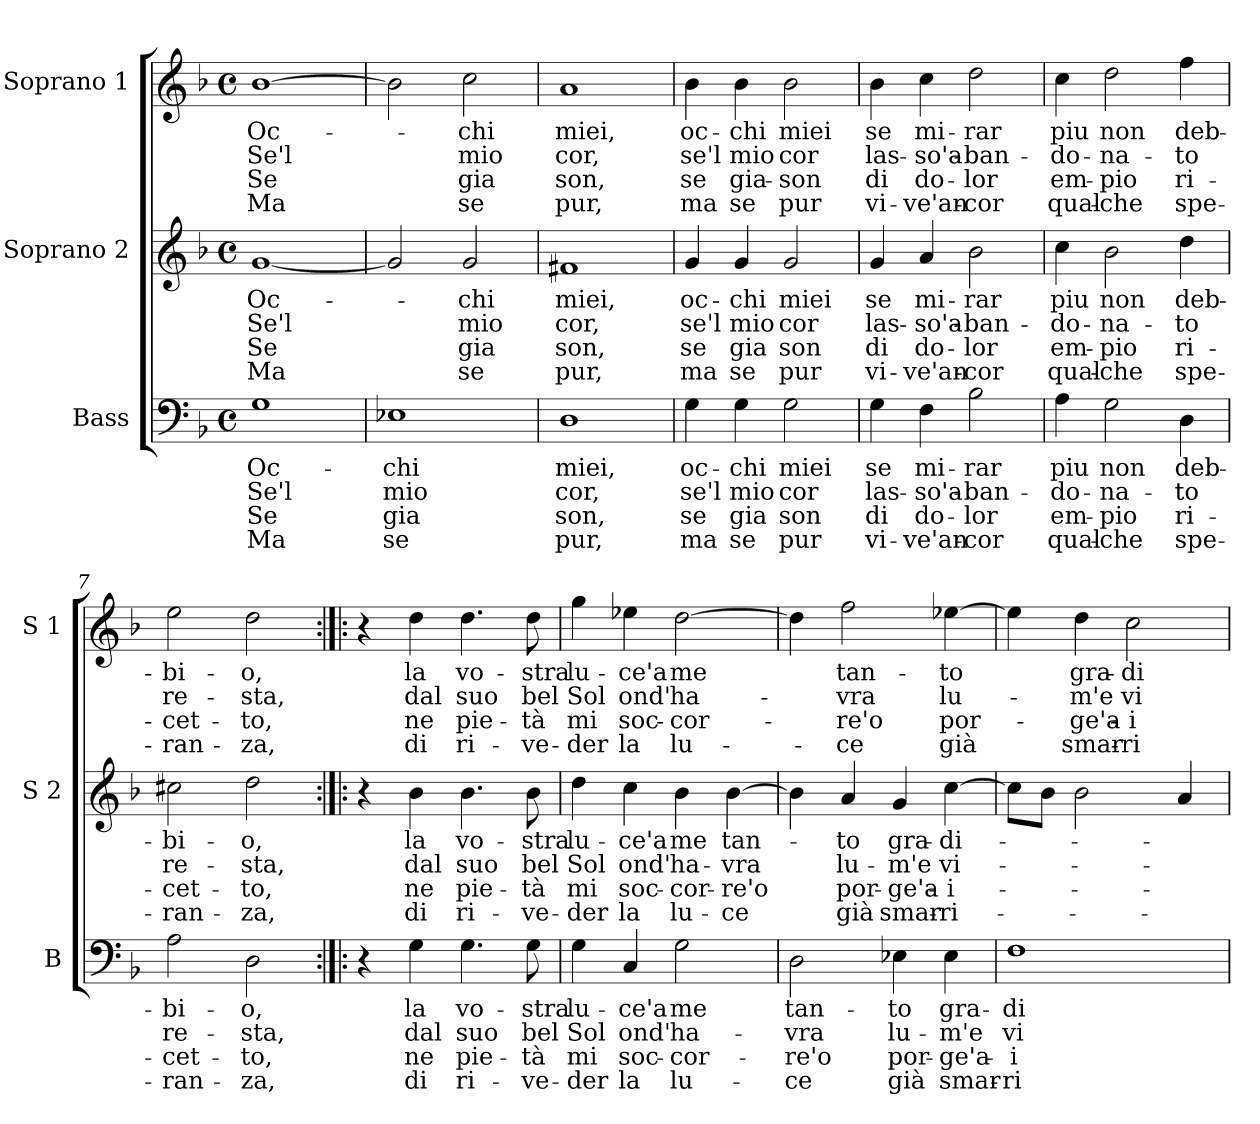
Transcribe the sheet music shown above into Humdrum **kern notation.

**kern	**text	**text	**text	**text	**kern	**text	**text	**text	**text	**kern	**text	**text	**text	**text
*part3	*part3	*part3	*part3	*part3	*part2	*part2	*part2	*part2	*part2	*part1	*part1	*part1	*part1	*part1
*staff3	*staff3	*staff3	*staff3	*staff3	*staff2	*staff2	*staff2	*staff2	*staff2	*staff1	*staff1	*staff1	*staff1	*staff1
*I"Bass	*	*	*	*	*I"Soprano 2	*	*	*	*	*I"Soprano 1	*	*	*	*
*I'B	*	*	*	*	*I'S 2	*	*	*	*	*I'S 1	*	*	*	*
*clefF4	*	*	*	*	*clefG2	*	*	*	*	*clefG2	*	*	*	*
*k[b-]	*	*	*	*	*k[b-]	*	*	*	*	*k[b-]	*	*	*	*
*F:	*	*	*	*	*F:	*	*	*	*	*F:	*	*	*	*
*M4/4	*	*	*	*	*M4/4	*	*	*	*	*M4/4	*	*	*	*
*met(c)	*	*	*	*	*met(c)	*	*	*	*	*met(c)	*	*	*	*
*MM120	*	*	*	*	*MM120	*	*	*	*	*MM120	*	*	*	*
=1	=1	=1	=1	=1	=1	=1	=1	=1	=1	=1	=1	=1	=1	=1
!	!LO:LY:b	!LO:LY:b	!LO:LY:b	!LO:LY:b	!	!LO:LY:b	!LO:LY:b	!LO:LY:b	!LO:LY:b	!	!LO:LY:b	!LO:LY:b	!LO:LY:b	!LO:LY:b
1G	Oc-	Se'l	Se	Ma	[1g	Oc-	Se'l	Se	Ma	[1b-	Oc-	Se'l	Se	Ma
=2	=2	=2	=2	=2	=2	=2	=2	=2	=2	=2	=2	=2	=2	=2
!	!LO:LY:b	!LO:LY:b	!LO:LY:b	!LO:LY:b	!	!	!	!	!	!	!	!	!	!
1E-X	-chi	mio	gia	se	2g/]	.	.	.	.	2b-\]	.	.	.	.
!	!	!	!	!	!	!LO:LY:b	!LO:LY:b	!LO:LY:b	!LO:LY:b	!	!LO:LY:b	!LO:LY:b	!LO:LY:b	!LO:LY:b
.	.	.	.	.	2g/	-chi	mio	gia	se	2cc\	-chi	mio	gia	se
=3	=3	=3	=3	=3	=3	=3	=3	=3	=3	=3	=3	=3	=3	=3
!	!LO:LY:b	!LO:LY:b	!LO:LY:b	!LO:LY:b	!	!LO:LY:b	!LO:LY:b	!LO:LY:b	!LO:LY:b	!	!LO:LY:b	!LO:LY:b	!LO:LY:b	!LO:LY:b
1D	miei,	cor,	son,	pur,	1f#X	miei,	cor,	son,	pur,	1a	miei,	cor,	son,	pur,
!!LO:LB:g=z
=4	=4	=4	=4	=4	=4	=4	=4	=4	=4	=4	=4	=4	=4	=4
!	!LO:LY:b	!LO:LY:b	!LO:LY:b	!LO:LY:b	!	!LO:LY:b	!LO:LY:b	!LO:LY:b	!LO:LY:b	!	!LO:LY:b	!LO:LY:b	!LO:LY:b	!LO:LY:b
4G\	oc-	se'l	se	ma	4g/	oc-	se'l	se	ma	4b-\	oc-	se'l	se	ma
!	!LO:LY:b	!LO:LY:b	!LO:LY:b	!LO:LY:b	!	!LO:LY:b	!LO:LY:b	!LO:LY:b	!LO:LY:b	!	!LO:LY:b	!LO:LY:b	!LO:LY:b	!LO:LY:b
4G\	-chi	mio	gia	se	4g/	-chi	mio	gia	se	4b-\	-chi	mio	gia-	se
!	!LO:LY:b	!LO:LY:b	!LO:LY:b	!LO:LY:b	!	!LO:LY:b	!LO:LY:b	!LO:LY:b	!LO:LY:b	!	!LO:LY:b	!LO:LY:b	!LO:LY:b	!LO:LY:b
2G\	miei	cor	son	pur	2g/	miei	cor	son	pur	2b-\	miei	cor	-son	pur
=5	=5	=5	=5	=5	=5	=5	=5	=5	=5	=5	=5	=5	=5	=5
!	!LO:LY:b	!LO:LY:b	!LO:LY:b	!LO:LY:b	!	!LO:LY:b	!LO:LY:b	!LO:LY:b	!LO:LY:b	!	!LO:LY:b	!LO:LY:b	!LO:LY:b	!LO:LY:b
4G\	se	las-	di	vi-	4g/	se	las-	di	vi-	4b-\	se	las-	di	vi-
!	!LO:LY:b	!LO:LY:b	!LO:LY:b	!LO:LY:b	!	!LO:LY:b	!LO:LY:b	!LO:LY:b	!LO:LY:b	!	!LO:LY:b	!LO:LY:b	!LO:LY:b	!LO:LY:b
4F\	mi-	-so'a-	do-	-ve'an-	4a/	mi-	-so'a-	do-	-ve'an-	4cc\	mi-	-so'a-	do-	-ve'an-
!	!LO:LY:b	!LO:LY:b	!LO:LY:b	!LO:LY:b	!	!LO:LY:b	!LO:LY:b	!LO:LY:b	!LO:LY:b	!	!LO:LY:b	!LO:LY:b	!LO:LY:b	!LO:LY:b
2B-\	-rar	-ban-	-lor	-cor	2b-\	-rar	-ban-	-lor	-cor	2dd\	-rar	-ban-	-lor	-cor
=6	=6	=6	=6	=6	=6	=6	=6	=6	=6	=6	=6	=6	=6	=6
!	!LO:LY:b	!LO:LY:b	!LO:LY:b	!LO:LY:b	!	!LO:LY:b	!LO:LY:b	!LO:LY:b	!LO:LY:b	!	!LO:LY:b	!LO:LY:b	!LO:LY:b	!LO:LY:b
4A\	piu	-do-	em-	qual-	4cc\	piu	-do-	em-	qual-	4cc\	piu	-do-	em-	qual-
!	!LO:LY:b	!LO:LY:b	!LO:LY:b	!LO:LY:b	!	!LO:LY:b	!LO:LY:b	!LO:LY:b	!LO:LY:b	!	!LO:LY:b	!LO:LY:b	!LO:LY:b	!LO:LY:b
2G\	non	-na-	-pio	-che	2b-\	non	-na-	-pio	-che	2dd\	non	-na-	-pio	-che
!	!LO:LY:b	!LO:LY:b	!LO:LY:b	!LO:LY:b	!	!LO:LY:b	!LO:LY:b	!LO:LY:b	!LO:LY:b	!	!LO:LY:b	!LO:LY:b	!LO:LY:b	!LO:LY:b
4D\	deb-	-to	ri-	spe-	4dd\	deb-	-to	ri-	spe-	4ff\	deb-	-to	ri-	spe-
=7	=7	=7	=7	=7	=7	=7	=7	=7	=7	=7	=7	=7	=7	=7
!	!LO:LY:b	!LO:LY:b	!LO:LY:b	!LO:LY:b	!	!LO:LY:b	!LO:LY:b	!LO:LY:b	!LO:LY:b	!	!LO:LY:b	!LO:LY:b	!LO:LY:b	!LO:LY:b
2A\	-bi-	re-	-cet-	-ran-	2cc#X\	-bi-	re-	-cet-	-ran-	2ee\	-bi-	re-	-cet-	-ran-
!	!LO:LY:b	!LO:LY:b	!LO:LY:b	!LO:LY:b	!	!LO:LY:b	!LO:LY:b	!LO:LY:b	!LO:LY:b	!	!LO:LY:b	!LO:LY:b	!LO:LY:b	!LO:LY:b
2D\	-o,	-sta,	-to,	-za,	2dd\	-o,	-sta,	-to,	-za,	2dd\	-o,	-sta,	-to,	-za,
!!LO:PB:g=z
=8:|!|:	=8:|!|:	=8:|!|:	=8:|!|:	=8:|!|:	=8:|!|:	=8:|!|:	=8:|!|:	=8:|!|:	=8:|!|:	=8:|!|:	=8:|!|:	=8:|!|:	=8:|!|:	=8:|!|:
4r	.	.	.	.	4r	.	.	.	.	4r	.	.	.	.
!	!LO:LY:b	!LO:LY:b	!LO:LY:b	!LO:LY:b	!	!LO:LY:b	!LO:LY:b	!LO:LY:b	!LO:LY:b	!	!LO:LY:b	!LO:LY:b	!LO:LY:b	!LO:LY:b
4G\	la	dal	ne	di	4b-\	la	dal	ne	di	4dd\	la	dal	ne	di
!	!LO:LY:b	!LO:LY:b	!LO:LY:b	!LO:LY:b	!	!LO:LY:b	!LO:LY:b	!LO:LY:b	!LO:LY:b	!	!LO:LY:b	!LO:LY:b	!LO:LY:b	!LO:LY:b
4.G\	vo-	suo	pie-	ri-	4.b-\	vo-	suo	pie-	ri-	4.dd\	vo-	suo	pie-	ri-
!	!LO:LY:b	!LO:LY:b	!LO:LY:b	!LO:LY:b	!	!LO:LY:b	!LO:LY:b	!LO:LY:b	!LO:LY:b	!	!LO:LY:b	!LO:LY:b	!LO:LY:b	!LO:LY:b
8G\	-stra	bel	-tà	-ve-	8b-\	-stra	bel	-tà	-ve-	8dd\	-stra	bel	-tà	-ve-
=9	=9	=9	=9	=9	=9	=9	=9	=9	=9	=9	=9	=9	=9	=9
!	!LO:LY:b	!LO:LY:b	!LO:LY:b	!LO:LY:b	!	!LO:LY:b	!LO:LY:b	!LO:LY:b	!LO:LY:b	!	!LO:LY:b	!LO:LY:b	!LO:LY:b	!LO:LY:b
4G\	lu-	Sol	mi	-der	4dd\	lu-	Sol	mi	-der	4gg\	lu-	Sol	mi	-der
!	!LO:LY:b	!LO:LY:b	!LO:LY:b	!LO:LY:b	!	!LO:LY:b	!LO:LY:b	!LO:LY:b	!LO:LY:b	!	!LO:LY:b	!LO:LY:b	!LO:LY:b	!LO:LY:b
4C/	-ce'a	ond'	soc-	la	4cc\	-ce'a	ond'	soc-	la	4ee-X\	-ce'a	ond'	soc-	la
!	!LO:LY:b	!LO:LY:b	!LO:LY:b	!LO:LY:b	!	!LO:LY:b	!LO:LY:b	!LO:LY:b	!LO:LY:b	!	!LO:LY:b	!LO:LY:b	!LO:LY:b	!LO:LY:b
2G\	me	ha-	-cor-	lu-	4b-\	me	ha-	-cor-	lu-	[2dd\	me	ha-	-cor-	lu-
!	!	!	!	!	!	!LO:LY:b	!LO:LY:b	!LO:LY:b	!LO:LY:b	!	!	!	!	!
.	.	.	.	.	[4b-\	tan-	-vra	-re'o	-ce	.	.	.	.	.
=10	=10	=10	=10	=10	=10	=10	=10	=10	=10	=10	=10	=10	=10	=10
!	!LO:LY:b	!LO:LY:b	!LO:LY:b	!LO:LY:b	!	!	!	!	!	!	!	!	!	!
2D\	tan-	-vra	-re'o	-ce	4b-\]	.	.	.	.	4dd\]	.	.	.	.
!	!	!	!	!	!	!LO:LY:b	!LO:LY:b	!LO:LY:b	!LO:LY:b	!	!LO:LY:b	!LO:LY:b	!LO:LY:b	!LO:LY:b
.	.	.	.	.	4a/	-to	lu-	por-	già	2ff\	tan-	-vra	-re'o	-ce
!	!LO:LY:b	!LO:LY:b	!LO:LY:b	!LO:LY:b	!	!LO:LY:b	!LO:LY:b	!LO:LY:b	!LO:LY:b	!	!	!	!	!
4E-X\	-to	lu-	por-	già	4g/	gra-	-m'e	-ge'a-	smar-	.	.	.	.	.
!	!LO:LY:b	!LO:LY:b	!LO:LY:b	!LO:LY:b	!	!LO:LY:b	!LO:LY:b	!LO:LY:b	!LO:LY:b	!	!LO:LY:b	!LO:LY:b	!LO:LY:b	!LO:LY:b
4E-\	gra-	-m'e	-ge'a-	smar-	[4cc\	-di-	vi-	-i-	-ri-	[4ee-X\	-to	lu-	por-	già
=11	=11	=11	=11	=11	=11	=11	=11	=11	=11	=11	=11	=11	=11	=11
!	!LO:LY:b	!LO:LY:b	!LO:LY:b	!LO:LY:b	!	!	!	!	!	!	!	!	!	!
1F	-di-	vi-	-i-	-ri-	8cc\L]	.	.	.	.	4ee-\]	.	.	.	.
.	.	.	.	.	8b-\J	.	.	.	.	.	.	.	.	.
!	!	!	!	!	!	!	!	!	!	!	!LO:LY:b	!LO:LY:b	!LO:LY:b	!LO:LY:b
.	.	.	.	.	2b-\	.	.	.	.	4dd\	gra-	-m'e	-ge'a-	smar-
!	!	!	!	!	!	!	!	!	!	!	!LO:LY:b	!LO:LY:b	!LO:LY:b	!LO:LY:b
.	.	.	.	.	.	.	.	.	.	2cc\	-di-	vi-	-i-	-ri-
.	.	.	.	.	4a/	.	.	.	.	.	.	.	.	.
=	=	=	=	=	=	=	=	=	=	=	=	=	=	=
*-	*-	*-	*-	*-	*-	*-	*-	*-	*-	*-	*-	*-	*-	*-
